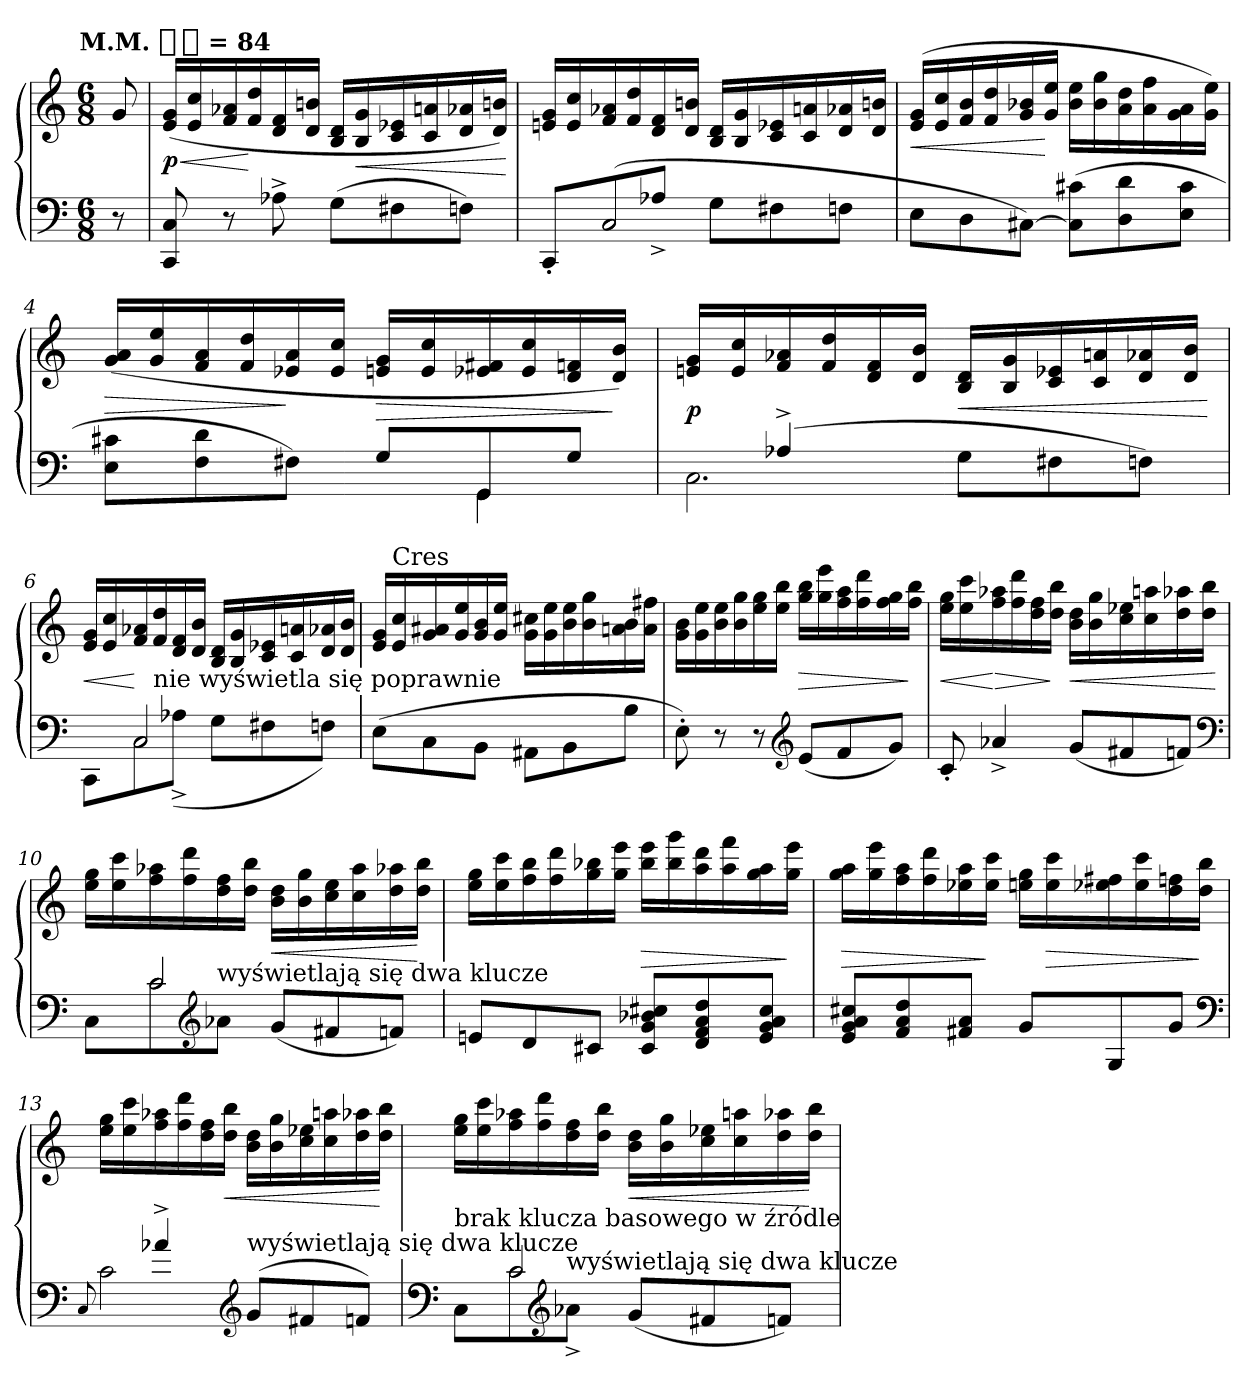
**kern	**kern	**dynam
*part1	*part1	*part1
*staff2	*staff1	*staff1/2
*clefF4	*clefG2	*
*k[]	*k[]	*
!!LO:TX:omd:t=M.M. [quarter-dot] = 84
*M6/8	*M6/8	*
*MM126	*MM126	*
=	=	=
8r	8g	.
=1	=1	=1
8CC 8C	(>16e 16gLL	< p
.	16e 16cc	.
8r	16f 16a-X	.
.	16f 16dd	[
8A-X^	16d 16f	.
.	16d 16bnJJ	.
(>8GL	16B 16dLL	.
.	16B 16g	<
8F#X	16c 16e-X	.
.	16c 16an	.
8FnJ)	16d 16a-X	.
.	16d 16bnJJ)	.
.	.	[
=2	=2	=2
*^	*	*
8rcyy	8CC'/	16en 16gLL	.
.	.	16e 16cc	.
!	!LO:N:vis=2	!	!
2C	(>8C	16f 16a-X	.
.	.	16f 16dd	.
.	8A-X^>J	16d 16f	.
.	.	16d 16bnJJ	.
.	8GL	16B 16dLL	.
.	.	16B 16g	.
.	8F#X	16c 16e-X	.
.	.	16c 16an	.
8reyy	8FnJ	16d 16a-X	.
.	.	16d 16bnJJ	.
*v	*v	*	*
=3	=3	=3
8EL	(>16e 16gLL	<
.	16e 16cc	.
8D	16f 16b	.
.	16f 16dd	.
[8C#XJ)	16g 16b-X	.
.	16g 16eeJJ	[
(>8C#] 8c#XL	16b- 16eeLL	.
.	16b- 16gg	.
8D 8d	16a 16dd	.
.	16a 16ff	.
8E 8c#J	16g 16a	.
.	16g 16eeJJ)	.
=4	=4	=4
*^	*	*
8E 8c#XL	4.rFFFyy	(>16g 16aLL	>
.	.	16g 16ee	.
8F 8d	.	16f 16a	.
.	.	16f 16dd	.
8F#XJ)	.	16e-X 16a	]
.	.	16e- 16ccJJ	.
8GL	8rBBBByy	16en 16gLL	>
.	.	16e 16cc	.
8GG	4GG\	16e-X 16f#X	.
.	.	16e- 16cc	.
8GJ	.	16d 16fn	.
.	.	16d 16bJJ)	]
=5	=5	=5	=5
8rAyy	2.C	16en 16gLL	p
.	.	16e 16cc	.
(>4A-X^	.	16f 16a-X	.
.	.	16f 16dd	.
.	.	16d 16f	.
.	.	16d 16bJJ	.
8G\L	.	16B 16dLL	<
.	.	16B 16g	.
8F#X	.	16c 16e-X	.
.	.	16c 16an	.
8FnJ)	.	16d 16a-X	.
.	.	16d 16bJJ	.
*v	*v	*	*
.	.	[
=6	=6	=6
*^	*	*
*	*^	*	*
8rAyy	8CC	8.ryy	16e 16gLL	<
.	.	.	16e 16cc	.
!	!LO:N:vis=2	!	!	!
2C	8C	.	16f 16a-X	[
!	!	!LO:TX:a:t=nie wyświetla się poprawnie	!	!
.	.	2ryy	16f 16dd	.
.	(>8A-X^>J	.	16d 16f	.
.	.	.	16d 16bJJ	.
.	8GL	.	16B 16dLL	.
.	.	.	16B 16g	.
.	8F#X	.	16c 16e-X	.
.	.	.	16c 16an	.
8rcyy	8FnJ)	.	16d 16a-X	.
.	.	16ryy	16d 16bJJ	.
*	*v	*v	*	*
=7	=7	=7	=7
4.rAyy	(>8E\L	16e 16gLL	.
!	!	!LO:TX:a:t=Cres	!
.	.	16e 16cc	.
.	8C	16g 16a#X	.
.	.	16g 16ee	.
.	8BBJ	16g 16b	.
.	.	16g 16eeJJ	.
8rcyy	8AA#XL	16g 16cc#XLL	.
.	.	16g 16ee	.
4BByy	8BB	16b 16ee	.
.	.	16b 16gg	.
.	8BJ	16an 16b	.
.	.	16a 16ff#XJJ	.
*v	*v	*	*
=8	=8	=8
8E')	16g 16bLL	.
.	16g 16ee	.
8r	16b 16ee	.
.	16b 16gg	.
8r	16ee 16gg	.
.	16ee 16bbJJ	.
*clefG2	*	*
(<8eL	16gg 16bbLL	>
.	16gg 16eee	.
8f	16ff 16aa	.
.	16ff 16ddd	.
8gJ)	16ff 16gg	.
.	16ff 16bbJJ	]
=9	=9	=9
8c'	16ee 16ggLL	<
.	16ee 16ccc	.
4a-X^<	16ff 16aa-X	[ >
.	16ff 16ddd	.
.	16dd 16ff	.
.	16dd 16bbJJ	]
(<8gL	16b 16ddLL	<
.	16b 16gg	.
8f#X	16cc 16ee-X	.
.	16cc 16aan	.
8fnJ)	16dd 16aa-X	.
.	16dd 16bbJJ	.
*clefF4	*	*
.	.	[
=10	=10	=10
*^	*	*
8rcyy	8CL	16ee 16ggLL	.
.	.	16ee 16ccc	.
!	!LO:N:vis=2	!	!
2c	8c	16ff 16aa-X	.
.	.	16ff 16ddd	.
*clefG2	*	*	*
!	!LO:TX:a:t=wyświetlają się dwa klucze	!	!
.	8a-XJ	16dd 16ff	.
.	.	16dd 16bbJJ	.
.	(<8g/L	16b 16ddLL	<
.	.	16b 16gg	.
.	8f#X	16cc 16ee	.
.	.	16cc 16aa-	.
8reeeyy	8fnJ)	16dd 16aa-X	.
.	.	16dd 16bbJJ	[
*v	*v	*	*
=11	=11	=11
8enL	16ee 16ggLL	.
.	16ee 16ccc	.
8d	16ff 16bb	.
.	16ff 16ddd	.
8c#XJ	16gg 16bb-X	.
.	16gg 16eeeJJ	.
8c# 8g 8b-X 8cc#XL	16bb- 16eeeLL	>
.	16bb- 16ggg	.
8d 8f 8a 8dd	16aa 16ddd	.
.	16aa 16fff	.
8e 8g 8a 8cc#J	16gg 16aa	.
.	16gg 16eeeJJ	]
=12	=12	=12
*^	*	*
8e 8g 8a 8cc#XL	4.rFyy	16gg 16aaLL	>
.	.	16gg 16eee	.
8f 8a 8dd	.	16ff 16aa	.
.	.	16ff 16ddd	.
8f#X 8aJ	.	16ee-X 16aa	.
.	.	16ee- 16cccJJ	]
8gL	8rFyy	16een 16ggLL	.
.	.	16ee 16ccc	>
8G	4Gyy	16ee-X 16ff#X	.
.	.	16ee- 16ccc	.
8gJ	.	16dd 16ffn	.
.	.	16dd 16bbJJ	]
*clefF4	*	*	*
=13	=13	=13	=13
.	8qqC/	.	.
8raayy	2c	16ee 16ggLL	.
.	.	16ee 16ccc	.
4a-X^<	.	16ff 16aa-X	.
.	.	16ff 16ddd	.
.	.	16dd 16ff	.
.	.	16dd 16bbJJ	<
*clefG2	*	*	*
!LO:TX:a:t=wyświetlają się dwa klucze	!	!	!
(<8gL	.	16b 16ddLL	.
.	.	16b 16gg	.
8f#X	4ryy	16cc 16ee-X	.
.	.	16cc 16aan	.
8fnJ)	.	16dd 16aa-X	.
.	.	16dd 16bbJJ	[
=14	=14	=14	=14
*clefF4	*	*	*
!LO:TX:a:t=brak klucza basowego w źródle	!	!	!
8rcyy	8CL	16ee 16ggLL	.
.	.	16ee 16ccc	.
!	!LO:N:vis=2	!	!
2c	8c	16ff 16aa-X	.
.	.	16ff 16ddd	.
*clefG2	*	*	*
!	!LO:TX:a:t=wyświetlają się dwa klucze	!	!
.	8a-X^>J	16dd 16ff	.
.	.	16dd 16bbJJ	.
.	(<8g/L	16b 16ddLL	<
.	.	16b 16gg	.
.	8f#X	16cc 16ee-X	.
.	.	16cc 16aan	.
8rcccyy	8fnJ)	16dd 16aa-X	.
.	.	16dd 16bbJJ	[
*v	*v	*	*
=	=	=
*-	*-	*-
